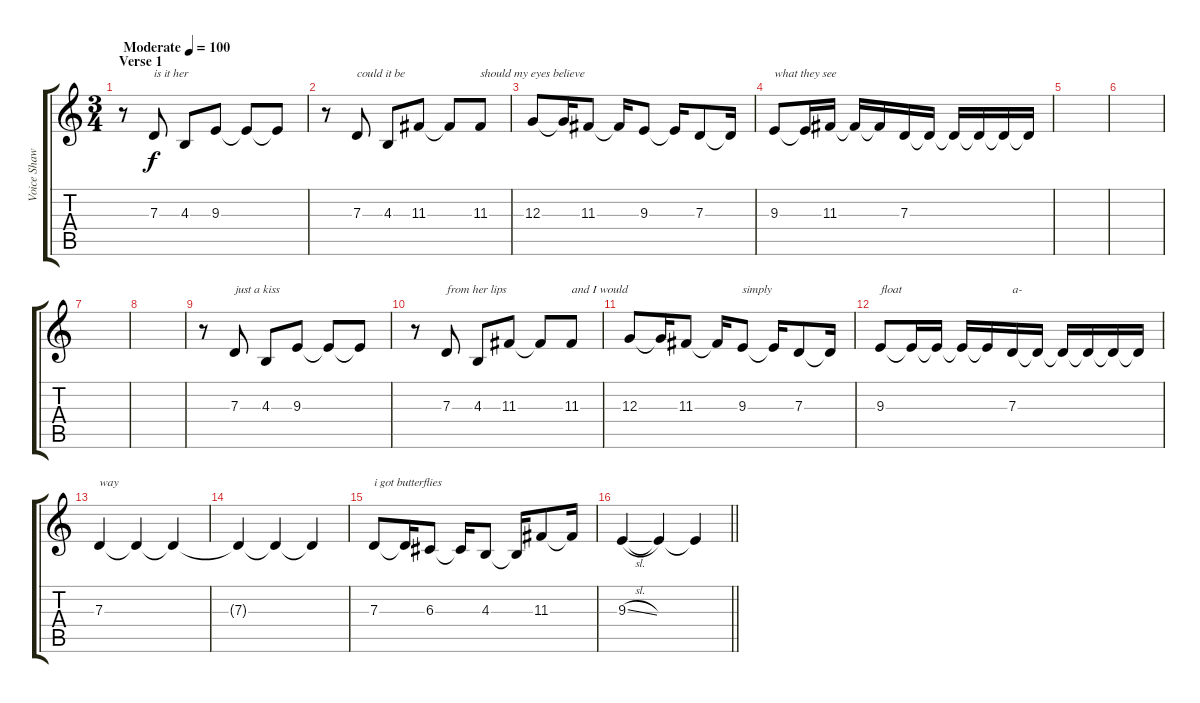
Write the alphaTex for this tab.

\track ("Voice Shawn Milke" "Voice Shaw") {instrument fiddle}
\staff {score tabs}
\tuning (E4 B3 G3 D3 A2 D2) {hide}
\ts (3 4)
\section ("" "Verse 1")
\tempo (100 "Moderate")
\clef g2
\ks c
r.8{dy f instrument fiddle} 7.3.8{txt "is it her"} 4.3.8 9.3.8 9.3{t}.8 9.3{t}.8 |
r.8 7.3.8{txt "could it be"} 4.3.8 11.3.8 11.3{t}.8 11.3.8{txt "should my eyes believe "} |
12.3.8 12.3{t}.16 11.3.8 11.3{t}.16 9.3.8 9.3{t}.16 7.3.8 7.3{t}.16 |
9.3.8{txt "what they see"} 9.3{t}.16 11.3.16 11.3{t}.16 11.3{t}.16 7.3.16 7.3{t}.16 7.3{t}.16 7.3{t}.16 7.3{t}.16 7.3{t}.16 |
|
|
|
|
r.8 7.3.8{txt "just a kiss"} 4.3.8 9.3.8 9.3{t}.8 9.3{t}.8 |
r.8 7.3.8{txt "from her lips"} 4.3.8 11.3.8 11.3{t}.8 11.3.8{txt "and I would "} |
12.3.8 12.3{t}.16 11.3.8 11.3{t}.16 9.3.8{txt "simply"} 9.3{t}.16 7.3.8 7.3{t}.16 |
9.3.8{txt "float"} 9.3{t}.16 9.3{t}.16 9.3{t}.16 9.3{t}.16 7.3.16{txt "a-"} 7.3{t}.16 7.3{t}.16 7.3{t}.16 7.3{t}.16 7.3{t}.16 |
7.3.4{txt "way"} 7.3{t}.4 7.3{t}.4 |
7.3{t}.4 7.3{t}.4 7.3{t}.4 |
7.3.8{txt "i got butterflies"} 7.3{t}.16 6.3.8 6.3{t}.16 4.3.8 4.3{t}.16 11.3.8 11.3{t}.16 |
\barLineRight lightlight
9.3{sl}.4 9.3{t}.4 9.3{t}.4
